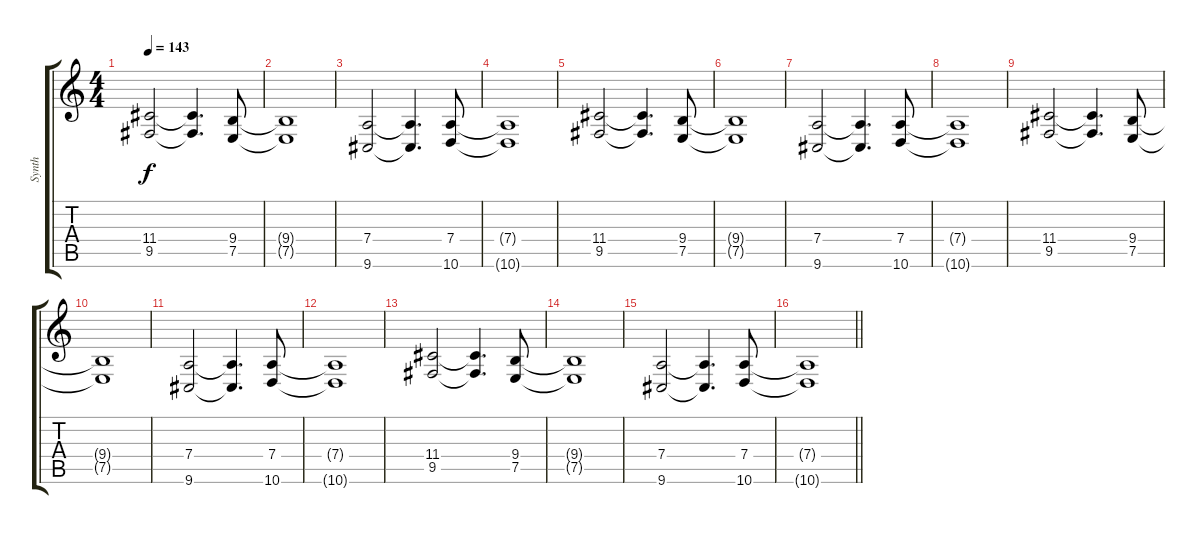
\track ("Synth" "Synth") {instrument recorder}
\staff {score tabs}
\tuning (E4 B3 G3 D3 A2 E2) {hide}
\ts (4 4)
\tempo 143
\clef g2
\ks c
(11.4 9.5).2{dy f} (11.4{t} 9.5{t}).4{d} (9.4 7.5).8 |
(9.4{t} 7.5{t}).1 |
(7.4 9.6).2 (7.4{t} 9.6{t}).4{d} (7.4 10.6).8 |
(7.4{t} 10.6{t}).1 |
(11.4 9.5).2 (11.4{t} 9.5{t}).4{d} (9.4 7.5).8 |
(9.4{t} 7.5{t}).1 |
(7.4 9.6).2 (7.4{t} 9.6{t}).4{d} (7.4 10.6).8 |
(7.4{t} 10.6{t}).1 |
(11.4 9.5).2 (11.4{t} 9.5{t}).4{d} (9.4 7.5).8 |
(9.4{t} 7.5{t}).1 |
(7.4 9.6).2 (7.4{t} 9.6{t}).4{d} (7.4 10.6).8 |
(7.4{t} 10.6{t}).1 |
(11.4 9.5).2 (11.4{t} 9.5{t}).4{d} (9.4 7.5).8 |
(9.4{t} 7.5{t}).1 |
(7.4 9.6).2 (7.4{t} 9.6{t}).4{d} (7.4 10.6).8 |
\barLineRight lightlight
(7.4{t} 10.6{t}).1
